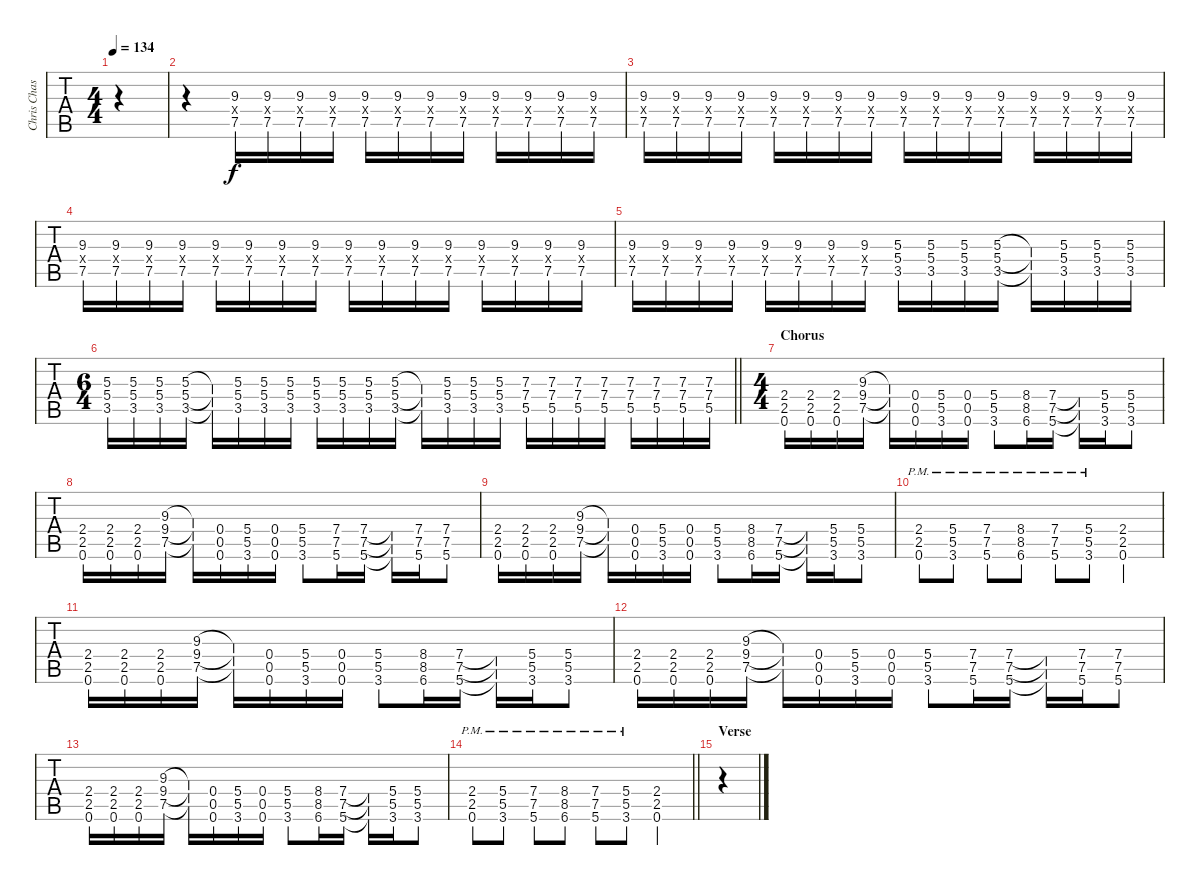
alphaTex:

\track ("Chris Chasse - Guitar Two" "Chris Chas") {instrument distortionguitar}
\staff {tabs}
\tuning (Eb4 Bb3 Gb3 Db3 Ab2 Eb2) {hide}
\ts (4 4)
\tempo 134
\clef g2
\ks c
|
r.4 (9.3 7.4{x} 7.5).16 (9.3 7.4{x} 7.5).16 (9.3 7.4{x} 7.5).16 (9.3 7.4{x} 7.5).16 (9.3 7.4{x} 7.5).16 (9.3 7.4{x} 7.5).16 (9.3 7.4{x} 7.5).16 (9.3 7.4{x} 7.5).16 (9.3 7.4{x} 7.5).16 (9.3 7.4{x} 7.5).16 (9.3 7.4{x} 7.5).16 (9.3 7.4{x} 7.5).16 |
(9.3 7.4{x} 7.5).16 (9.3 7.4{x} 7.5).16 (9.3 7.4{x} 7.5).16 (9.3 7.4{x} 7.5).16 (9.3 7.4{x} 7.5).16 (9.3 7.4{x} 7.5).16 (9.3 7.4{x} 7.5).16 (9.3 7.4{x} 7.5).16 (9.3 7.4{x} 7.5).16 (9.3 7.4{x} 7.5).16 (9.3 7.4{x} 7.5).16 (9.3 7.4{x} 7.5).16 (9.3 7.4{x} 7.5).16 (9.3 7.4{x} 7.5).16 (9.3 7.4{x} 7.5).16 (9.3 7.4{x} 7.5).16 |
(9.3 7.4{x} 7.5).16 (9.3 7.4{x} 7.5).16 (9.3 7.4{x} 7.5).16 (9.3 7.4{x} 7.5).16 (9.3 7.4{x} 7.5).16 (9.3 7.4{x} 7.5).16 (9.3 7.4{x} 7.5).16 (9.3 7.4{x} 7.5).16 (9.3 7.4{x} 7.5).16 (9.3 7.4{x} 7.5).16 (9.3 7.4{x} 7.5).16 (9.3 7.4{x} 7.5).16 (9.3 7.4{x} 7.5).16 (9.3 7.4{x} 7.5).16 (9.3 7.4{x} 7.5).16 (9.3 7.4{x} 7.5).16 |
(9.3 7.4{x} 7.5).16 (9.3 7.4{x} 7.5).16 (9.3 7.4{x} 7.5).16 (9.3 7.4{x} 7.5).16 (9.3 7.4{x} 7.5).16 (9.3 7.4{x} 7.5).16 (9.3 7.4{x} 7.5).16 (9.3 7.4{x} 7.5).16 (5.3 5.4 3.5).16 (5.3 5.4 3.5).16 (5.3 5.4 3.5).16 (5.3 5.4 3.5).16 (5.3{t} 5.4{t} 3.5{t}).16 (5.3 5.4 3.5).16 (5.3 5.4 3.5).16 (5.3 5.4 3.5).16 |
\ts (6 4)
\barLineRight lightlight
(5.3 5.4 3.5).16 (5.3 5.4 3.5).16 (5.3 5.4 3.5).16 (5.3 5.4 3.5).16 (5.3{t} 5.4{t} 3.5{t}).16 (5.3 5.4 3.5).16 (5.3 5.4 3.5).16 (5.3 5.4 3.5).16 (5.3 5.4 3.5).16 (5.3 5.4 3.5).16 (5.3 5.4 3.5).16 (5.3 5.4 3.5).16 (5.3{t} 5.4{t} 3.5{t}).16 (5.3 5.4 3.5).16 (5.3 5.4 3.5).16 (5.3 5.4 3.5).16 (7.3 7.4 5.5).16 (7.3 7.4 5.5).16 (7.3 7.4 5.5).16 (7.3 7.4 5.5).16 (7.3 7.4 5.5).16 (7.3 7.4 5.5).16 (7.3 7.4 5.5).16 (7.3 7.4 5.5).16 |
\ts (4 4)
\section ("" "Chorus")
(2.4 2.5 0.6).16{balance 14} (2.4 2.5 0.6).16 (2.4 2.5 0.6).16 (9.3 9.4 7.5).16 (9.3{t} 9.4{t} 7.5{t}).16 (0.4 0.5 0.6).16 (5.4 5.5 3.6).16 (0.4 0.5 0.6).16 (5.4 5.5 3.6).8 (8.4 8.5 6.6).16 (7.4 7.5 5.6).16 (7.4{t} 7.5{t} 5.6{t}).16 (5.4 5.5 3.6).16 (5.4 5.5 3.6).8 |
(2.4 2.5 0.6).16 (2.4 2.5 0.6).16 (2.4 2.5 0.6).16 (9.3 9.4 7.5).16 (9.3{t} 9.4{t} 7.5{t}).16 (0.4 0.5 0.6).16 (5.4 5.5 3.6).16 (0.4 0.5 0.6).16 (5.4 5.5 3.6).8 (7.4 7.5 5.6).16 (7.4 7.5 5.6).16 (7.4{t} 7.5{t} 5.6{t}).16 (7.4 7.5 5.6).16 (7.4 7.5 5.6).8 |
(2.4 2.5 0.6).16 (2.4 2.5 0.6).16 (2.4 2.5 0.6).16 (9.3 9.4 7.5).16 (9.3{t} 9.4{t} 7.5{t}).16 (0.4 0.5 0.6).16 (5.4 5.5 3.6).16 (0.4 0.5 0.6).16 (5.4 5.5 3.6).8 (8.4 8.5 6.6).16 (7.4 7.5 5.6).16 (7.4{t} 7.5{t} 5.6{t}).16 (5.4 5.5 3.6).16 (5.4 5.5 3.6).8 |
(2.4{pm} 2.5{pm} 0.6{pm}).8 (5.4{pm} 5.5{pm} 3.6{pm}).8 (7.4{pm} 7.5{pm} 5.6{pm}).8 (8.4{pm} 8.5{pm} 6.6{pm}).8 (7.4{pm} 7.5{pm} 5.6{pm}).8 (5.4{pm} 5.5{pm} 3.6{pm}).8 (2.4 2.5 0.6).4 |
(2.4 2.5 0.6).16 (2.4 2.5 0.6).16 (2.4 2.5 0.6).16 (9.3 9.4 7.5).16 (9.3{t} 9.4{t} 7.5{t}).16 (0.4 0.5 0.6).16 (5.4 5.5 3.6).16 (0.4 0.5 0.6).16 (5.4 5.5 3.6).8 (8.4 8.5 6.6).16 (7.4 7.5 5.6).16 (7.4{t} 7.5{t} 5.6{t}).16 (5.4 5.5 3.6).16 (5.4 5.5 3.6).8 |
(2.4 2.5 0.6).16 (2.4 2.5 0.6).16 (2.4 2.5 0.6).16 (9.3 9.4 7.5).16 (9.3{t} 9.4{t} 7.5{t}).16 (0.4 0.5 0.6).16 (5.4 5.5 3.6).16 (0.4 0.5 0.6).16 (5.4 5.5 3.6).8 (7.4 7.5 5.6).16 (7.4 7.5 5.6).16 (7.4{t} 7.5{t} 5.6{t}).16 (7.4 7.5 5.6).16 (7.4 7.5 5.6).8 |
(2.4 2.5 0.6).16 (2.4 2.5 0.6).16 (2.4 2.5 0.6).16 (9.3 9.4 7.5).16 (9.3{t} 9.4{t} 7.5{t}).16 (0.4 0.5 0.6).16 (5.4 5.5 3.6).16 (0.4 0.5 0.6).16 (5.4 5.5 3.6).8 (8.4 8.5 6.6).16 (7.4 7.5 5.6).16 (7.4{t} 7.5{t} 5.6{t}).16 (5.4 5.5 3.6).16 (5.4 5.5 3.6).8 |
\barLineRight lightlight
(2.4{pm} 2.5{pm} 0.6{pm}).8 (5.4{pm} 5.5{pm} 3.6{pm}).8 (7.4{pm} 7.5{pm} 5.6{pm}).8 (8.4{pm} 8.5{pm} 6.6{pm}).8 (7.4{pm} 7.5{pm} 5.6{pm}).8 (5.4{pm} 5.5{pm} 3.6{pm}).8 (2.4{st} 2.5{st} 0.6{st}).4 |
\section ("" "Verse")
